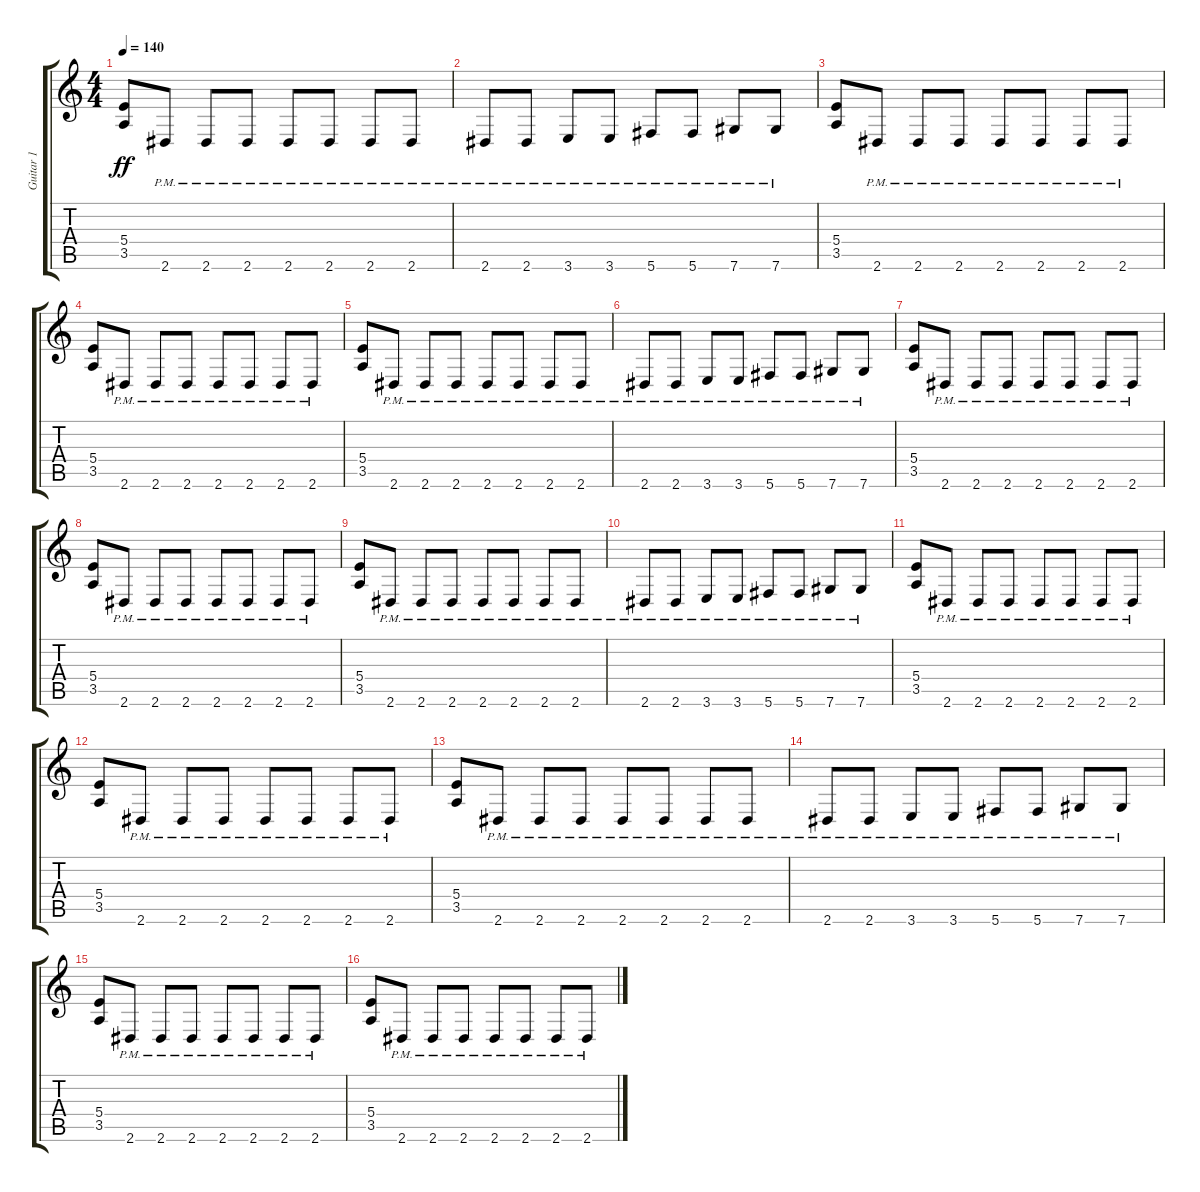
\track ("Guitar 1" "Guitar 1") {instrument distortionguitar}
\staff {score tabs}
\tuning (Db4 Ab3 E3 B2 Gb2 Db2) {hide}
\ts (4 4)
\tempo 140
\clef g2
\ks c
(5.4 3.5).8{dy ff} 2.6{pm}.8 2.6{pm}.8 2.6{pm}.8 2.6{pm}.8 2.6{pm}.8 2.6{pm}.8 2.6{pm}.8 |
2.6{pm}.8 2.6{pm}.8 3.6{pm}.8 3.6{pm}.8 5.6{pm}.8 5.6{pm}.8 7.6{pm}.8 7.6{pm}.8 |
(5.4 3.5).8 2.6{pm}.8 2.6{pm}.8 2.6{pm}.8 2.6{pm}.8 2.6{pm}.8 2.6{pm}.8 2.6{pm}.8 |
(5.4 3.5).8 2.6{pm}.8 2.6{pm}.8 2.6{pm}.8 2.6{pm}.8 2.6{pm}.8 2.6{pm}.8 2.6{pm}.8 |
(5.4 3.5).8 2.6{pm}.8 2.6{pm}.8 2.6{pm}.8 2.6{pm}.8 2.6{pm}.8 2.6{pm}.8 2.6{pm}.8 |
2.6{pm}.8 2.6{pm}.8 3.6{pm}.8 3.6{pm}.8 5.6{pm}.8 5.6{pm}.8 7.6{pm}.8 7.6{pm}.8 |
(5.4 3.5).8 2.6{pm}.8 2.6{pm}.8 2.6{pm}.8 2.6{pm}.8 2.6{pm}.8 2.6{pm}.8 2.6{pm}.8 |
(5.4 3.5).8 2.6{pm}.8 2.6{pm}.8 2.6{pm}.8 2.6{pm}.8 2.6{pm}.8 2.6{pm}.8 2.6{pm}.8 |
(5.4 3.5).8 2.6{pm}.8 2.6{pm}.8 2.6{pm}.8 2.6{pm}.8 2.6{pm}.8 2.6{pm}.8 2.6{pm}.8 |
2.6{pm}.8 2.6{pm}.8 3.6{pm}.8 3.6{pm}.8 5.6{pm}.8 5.6{pm}.8 7.6{pm}.8 7.6{pm}.8 |
(5.4 3.5).8 2.6{pm}.8 2.6{pm}.8 2.6{pm}.8 2.6{pm}.8 2.6{pm}.8 2.6{pm}.8 2.6{pm}.8 |
(5.4 3.5).8 2.6{pm}.8 2.6{pm}.8 2.6{pm}.8 2.6{pm}.8 2.6{pm}.8 2.6{pm}.8 2.6{pm}.8 |
(5.4 3.5).8 2.6{pm}.8 2.6{pm}.8 2.6{pm}.8 2.6{pm}.8 2.6{pm}.8 2.6{pm}.8 2.6{pm}.8 |
2.6{pm}.8 2.6{pm}.8 3.6{pm}.8 3.6{pm}.8 5.6{pm}.8 5.6{pm}.8 7.6{pm}.8 7.6{pm}.8 |
(5.4 3.5).8{volume 15} 2.6{pm}.8 2.6{pm}.8 2.6{pm}.8 2.6{pm}.8 2.6{pm}.8 2.6{pm}.8 2.6{pm}.8 |
(5.4 3.5).8{volume 14} 2.6{pm}.8 2.6{pm}.8 2.6{pm}.8 2.6{pm}.8 2.6{pm}.8 2.6{pm}.8 2.6{pm}.8
